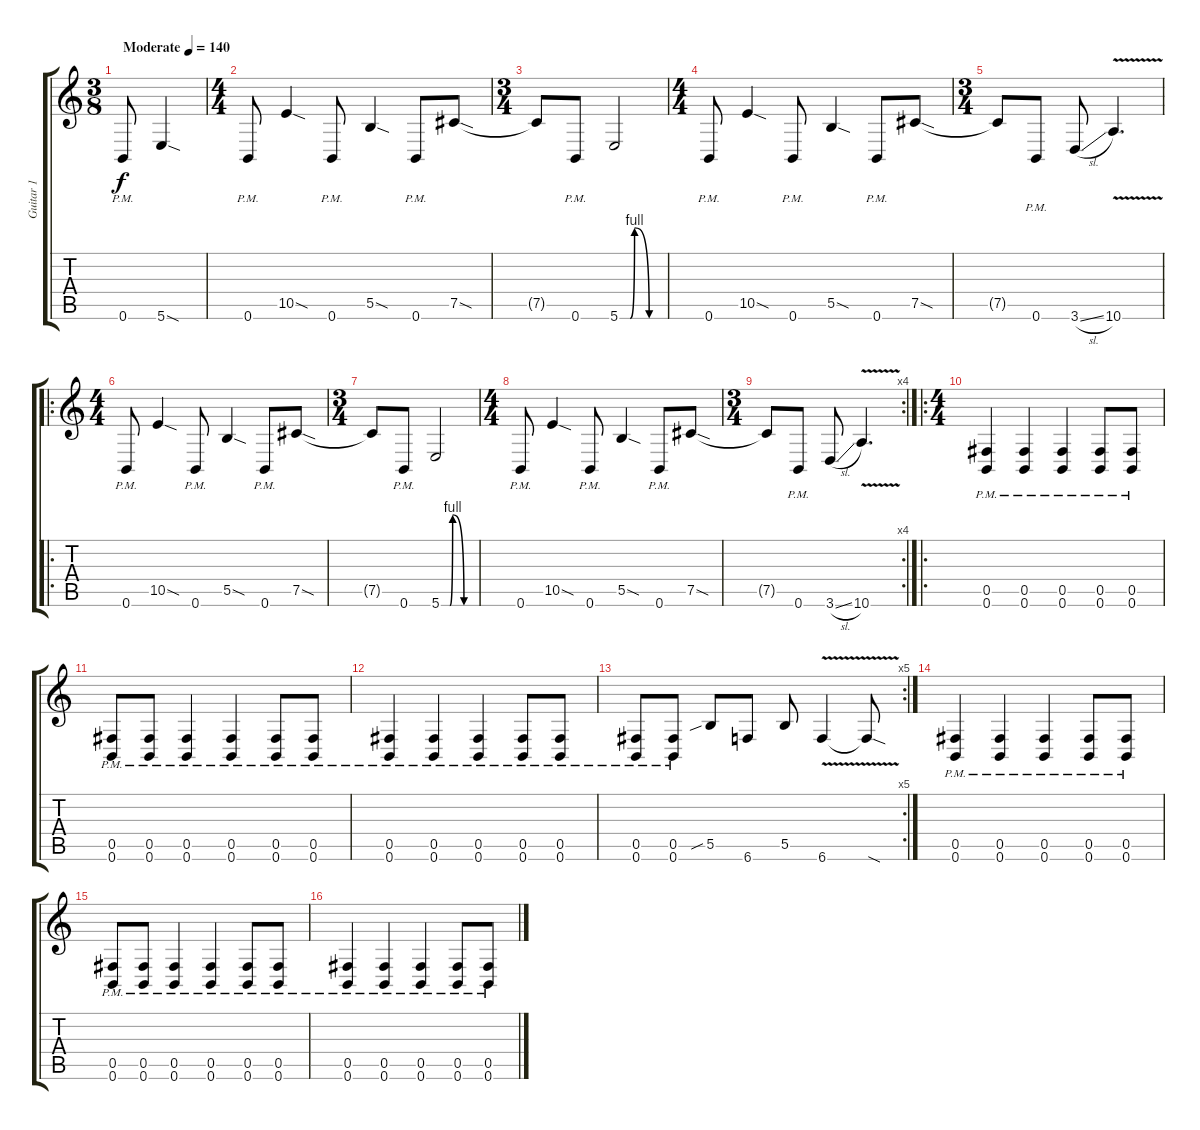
\track ("Guitar 1" "Guitar 1") {instrument distortionguitar}
\staff {score tabs}
\tuning (Db4 Ab3 E3 B2 Gb2 B1) {hide}
\ts (3 8)
\tempo (140 "Moderate")
\clef g2
\ks c
0.6{pm}.8{dy f instrument distortionguitar} 5.6{sod}.4 |
\ts (4 4)
0.6{pm}.8 10.5{sod}.4 0.6{pm}.8 5.5{sod}.4 0.6{pm}.8 7.5{sod}.8 |
\ts (3 4)
7.5{t}.8 0.6{pm}.8 5.6{be (custom 0 0 14 0 20 4 40 0 60 0)}.2 |
\ts (4 4)
0.6{pm}.8 10.5{sod}.4 0.6{pm}.8 5.5{sod}.4 0.6{pm}.8 7.5{sod}.8 |
\ts (3 4)
7.5{t}.8 0.6{pm}.8 3.6{sl}.8 10.6{v}.4{d} |
\ro
\ts (4 4)
0.6{pm}.8 10.5{sod}.4 0.6{pm}.8 5.5{sod}.4 0.6{pm}.8 7.5{sod}.8 |
\ts (3 4)
7.5{t}.8 0.6{pm}.8 5.6{be (custom 0 0 15 0 20 4 40 0 60 0)}.2 |
\ts (4 4)
0.6{pm}.8 10.5{sod}.4 0.6{pm}.8 5.5{sod}.4 0.6{pm}.8 7.5{sod}.8 |
\rc 4
\ts (3 4)
7.5{t}.8 0.6{pm}.8 3.6{sl}.8 10.6{v}.4{d} |
\ro
\ts (4 4)
(0.5{pm} 0.6{pm}).4 (0.5{pm} 0.6{pm}).4 (0.5{pm} 0.6{pm}).4 (0.5{pm} 0.6{pm}).8 (0.5{pm} 0.6{pm}).8 |
(0.5{pm} 0.6{pm}).8 (0.5{pm} 0.6{pm}).8 (0.5{pm} 0.6{pm}).4 (0.5{pm} 0.6{pm}).4 (0.5{pm} 0.6{pm}).8 (0.5{pm} 0.6{pm}).8 |
(0.5{pm} 0.6{pm}).4 (0.5{pm} 0.6{pm}).4 (0.5{pm} 0.6{pm}).4 (0.5{pm} 0.6{pm}).8 (0.5{pm} 0.6{pm}).8 |
\rc 5
(0.5{pm} 0.6{pm}).8 (0.5{pm} 0.6{pm}).8 5.5{sib}.8 6.6.8 5.5.8 6.6{v}.4 6.6{sod t}.8 |
(0.5{pm} 0.6{pm}).4 (0.5{pm} 0.6{pm}).4 (0.5{pm} 0.6{pm}).4 (0.5{pm} 0.6{pm}).8 (0.5{pm} 0.6{pm}).8 |
(0.5{pm} 0.6{pm}).8 (0.5{pm} 0.6{pm}).8 (0.5{pm} 0.6{pm}).4 (0.5{pm} 0.6{pm}).4 (0.5{pm} 0.6{pm}).8 (0.5{pm} 0.6{pm}).8 |
(0.5{pm} 0.6{pm}).4 (0.5{pm} 0.6{pm}).4 (0.5{pm} 0.6{pm}).4 (0.5{pm} 0.6{pm}).8 (0.5{pm} 0.6{pm}).8
